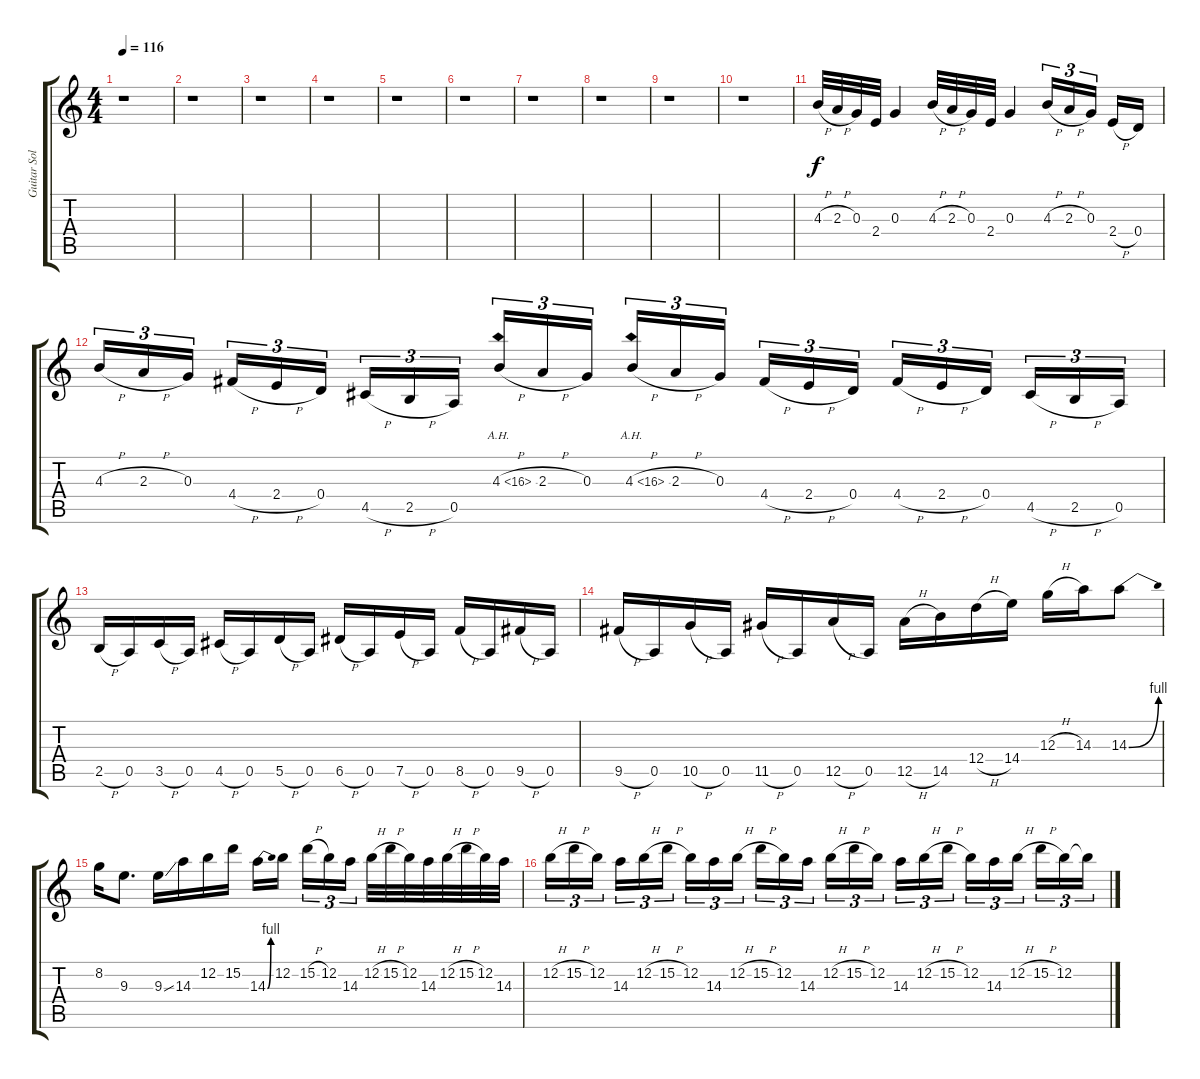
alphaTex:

\track ("Guitar Solo" "Guitar Sol") {instrument distortionguitar}
\staff {score tabs}
\tuning (E4 B3 G3 D3 A2 E2) {hide}
\ts (4 4)
\tempo 116
\clef g2
\ks c
r.1{dy f} |
r.1 |
r.1 |
r.1 |
r.1 |
r.1 |
r.1 |
r.1 |
r.1 |
r.1 |
4.3{h}.32 2.3{h}.32 0.3.32 2.4.32 0.3.4 4.3{h}.32 2.3{h}.32 0.3.32 2.4.32 0.3.4 4.3{h}.16{tu (3 2)} 2.3{h}.16{tu (3 2)} 0.3.16{tu (3 2)} 2.4{h}.16 0.4.16 |
4.3{h}.16{tu (3 2)} 2.3{h}.16{tu (3 2)} 0.3.16{tu (3 2)} 4.4{h}.16{tu (3 2)} 2.4{h}.16{tu (3 2)} 0.4.16{tu (3 2)} 4.5{h}.16{tu (3 2)} 2.5{h}.16{tu (3 2)} 0.5.16{tu (3 2)} 4.3{ah 12 h}.16{tu (3 2)} 2.3{h}.16{tu (3 2)} 0.3.16{tu (3 2)} 4.3{ah 12 h}.16{tu (3 2)} 2.3{h}.16{tu (3 2)} 0.3.16{tu (3 2)} 4.4{h}.16{tu (3 2)} 2.4{h}.16{tu (3 2)} 0.4.16{tu (3 2)} 4.4{h}.16{tu (3 2)} 2.4{h}.16{tu (3 2)} 0.4.16{tu (3 2)} 4.5{h}.16{tu (3 2)} 2.5{h}.16{tu (3 2)} 0.5.16{tu (3 2)} |
2.5{h}.16 0.5.16 3.5{h}.16 0.5.16 4.5{h}.16 0.5.16 5.5{h}.16 0.5.16 6.5{h}.16 0.5.16 7.5{h}.16 0.5.16 8.5{h}.16 0.5.16 9.5{h}.16 0.5.16 |
9.5{h}.16 0.5.16 10.5{h}.16 0.5.16 11.5{h}.16 0.5.16 12.5{h}.16 0.5.16 12.5{h}.16 14.5.16 12.4{h}.16 14.4.16 12.3{h}.16 14.3.16 14.3{be (bend 0 0 60 4)}.8 |
8.2.16 9.3.8{d} 9.3{ss}.16 14.3.16 12.2.16 15.2.16 14.3{be (bend 0 0 60 4)}.16 12.2.16 15.2{h}.16{tu (3 2)} 12.2.16{tu (3 2)} 14.3.16{tu (3 2)} 12.2{h}.32 15.2{h}.32 12.2.32 14.3.32 12.2{h}.32 15.2{h}.32 12.2.32 14.3.32 |
12.2{h}.16{tu (3 2)} 15.2{h}.16{tu (3 2)} 12.2.16{tu (3 2)} 14.3.16{tu (3 2)} 12.2{h}.16{tu (3 2)} 15.2{h}.16{tu (3 2)} 12.2.16{tu (3 2)} 14.3.16{tu (3 2)} 12.2{h}.16{tu (3 2)} 15.2{h}.16{tu (3 2)} 12.2.16{tu (3 2)} 14.3.16{tu (3 2)} 12.2{h}.16{tu (3 2)} 15.2{h}.16{tu (3 2)} 12.2.16{tu (3 2)} 14.3.16{tu (3 2)} 12.2{h}.16{tu (3 2)} 15.2{h}.16{tu (3 2)} 12.2.16{tu (3 2)} 14.3.16{tu (3 2)} 12.2{h}.16{tu (3 2)} 15.2{h}.16{tu (3 2)} 12.2.16{tu (3 2)} 12.2{t}.16{tu (3 2)}
